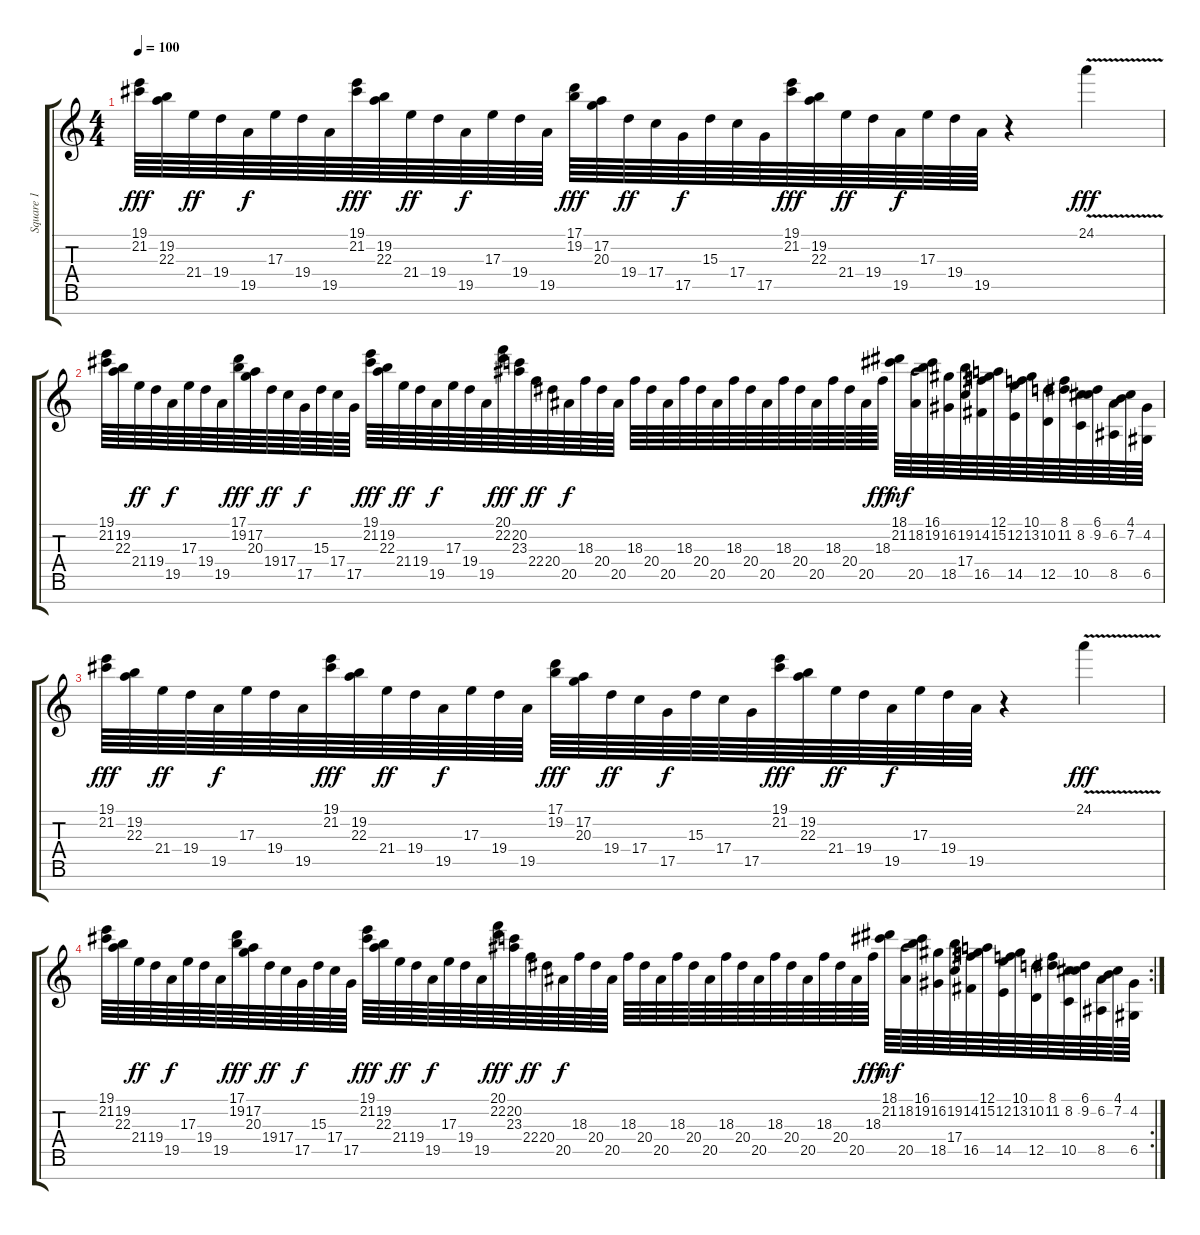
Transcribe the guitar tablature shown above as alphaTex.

\track ("Square 1" "Square 1") {instrument lead1square}
\staff {score tabs}
\tuning (A4 E4 B3 G3 D3 A2 E2) {hide}
\ts (4 4)
\tempo 100
\clef g2
\ks c
(19.1 21.2).64{dy fff} (19.2 22.3).64 21.4.64{dy ff} 19.4.64 19.5.64{dy f} 17.3.64 19.4.64 19.5.64 (19.1 21.2).64{dy fff} (19.2 22.3).64 21.4.64{dy ff} 19.4.64 19.5.64{dy f} 17.3.64 19.4.64 19.5.64 (17.1 19.2).64{dy fff} (17.2 20.3).64 19.4.64{dy ff} 17.4.64 17.5.64{dy f} 15.3.64 17.4.64 17.5.64 (19.1 21.2).64{dy fff} (19.2 22.3).64 21.4.64{dy ff} 19.4.64 19.5.64{dy f} 17.3.64 19.4.64 19.5.64 r.4 24.1{v}.4{dy fff} |
(19.1 21.2).64 (19.2 22.3).64 21.4.64{dy ff} 19.4.64 19.5.64{dy f} 17.3.64 19.4.64 19.5.64 (17.1 19.2).64{dy fff} (17.2 20.3).64 19.4.64{dy ff} 17.4.64 17.5.64{dy f} 15.3.64 17.4.64 17.5.64 (19.1 21.2).64{dy fff} (19.2 22.3).64 21.4.64{dy ff} 19.4.64 19.5.64{dy f} 17.3.64 19.4.64 19.5.64 (20.1 22.2).64{dy fff} (20.2 23.3).64 22.4.64{dy ff} 20.4.64 20.5.64{dy f} 18.3.64 20.4.64 20.5.64 18.3.64 20.4.64 20.5.64 18.3.64 20.4.64 20.5.64 18.3.64 20.4.64 20.5.64 18.3.64 20.4.64 20.5.64 18.3.64 20.4.64 20.5.64 18.3.64{dy fff} (18.1 21.2).64{dy mf} (18.2 20.5).64 (16.1 19.2).64 (16.2 18.5).64 (19.2 17.4).64 (14.2 16.5).64 (12.1 15.2).64 (12.2 14.5).64 (10.1 13.2).64 (10.2 12.5).64 (8.1 11.2).64 (8.2 10.5).64 (6.1 9.2).64 (6.2 8.5).64 (4.1 7.2).64 (4.2 6.5).64 |
(19.1 21.2).64{dy fff} (19.2 22.3).64 21.4.64{dy ff} 19.4.64 19.5.64{dy f} 17.3.64 19.4.64 19.5.64 (19.1 21.2).64{dy fff} (19.2 22.3).64 21.4.64{dy ff} 19.4.64 19.5.64{dy f} 17.3.64 19.4.64 19.5.64 (17.1 19.2).64{dy fff} (17.2 20.3).64 19.4.64{dy ff} 17.4.64 17.5.64{dy f} 15.3.64 17.4.64 17.5.64 (19.1 21.2).64{dy fff} (19.2 22.3).64 21.4.64{dy ff} 19.4.64 19.5.64{dy f} 17.3.64 19.4.64 19.5.64 r.4 24.1{v}.4{dy fff} |
\rc 2
(19.1 21.2).64 (19.2 22.3).64 21.4.64{dy ff} 19.4.64 19.5.64{dy f} 17.3.64 19.4.64 19.5.64 (17.1 19.2).64{dy fff} (17.2 20.3).64 19.4.64{dy ff} 17.4.64 17.5.64{dy f} 15.3.64 17.4.64 17.5.64 (19.1 21.2).64{dy fff} (19.2 22.3).64 21.4.64{dy ff} 19.4.64 19.5.64{dy f} 17.3.64 19.4.64 19.5.64 (20.1 22.2).64{dy fff} (20.2 23.3).64 22.4.64{dy ff} 20.4.64 20.5.64{dy f} 18.3.64 20.4.64 20.5.64 18.3.64 20.4.64 20.5.64 18.3.64 20.4.64 20.5.64 18.3.64 20.4.64 20.5.64 18.3.64 20.4.64 20.5.64 18.3.64 20.4.64 20.5.64 18.3.64{dy fff} (18.1 21.2).64{dy mf} (18.2 20.5).64 (16.1 19.2).64 (16.2 18.5).64 (19.2 17.4).64 (14.2 16.5).64 (12.1 15.2).64 (12.2 14.5).64 (10.1 13.2).64 (10.2 12.5).64 (8.1 11.2).64 (8.2 10.5).64 (6.1 9.2).64 (6.2 8.5).64 (4.1 7.2).64 (4.2 6.5).64
